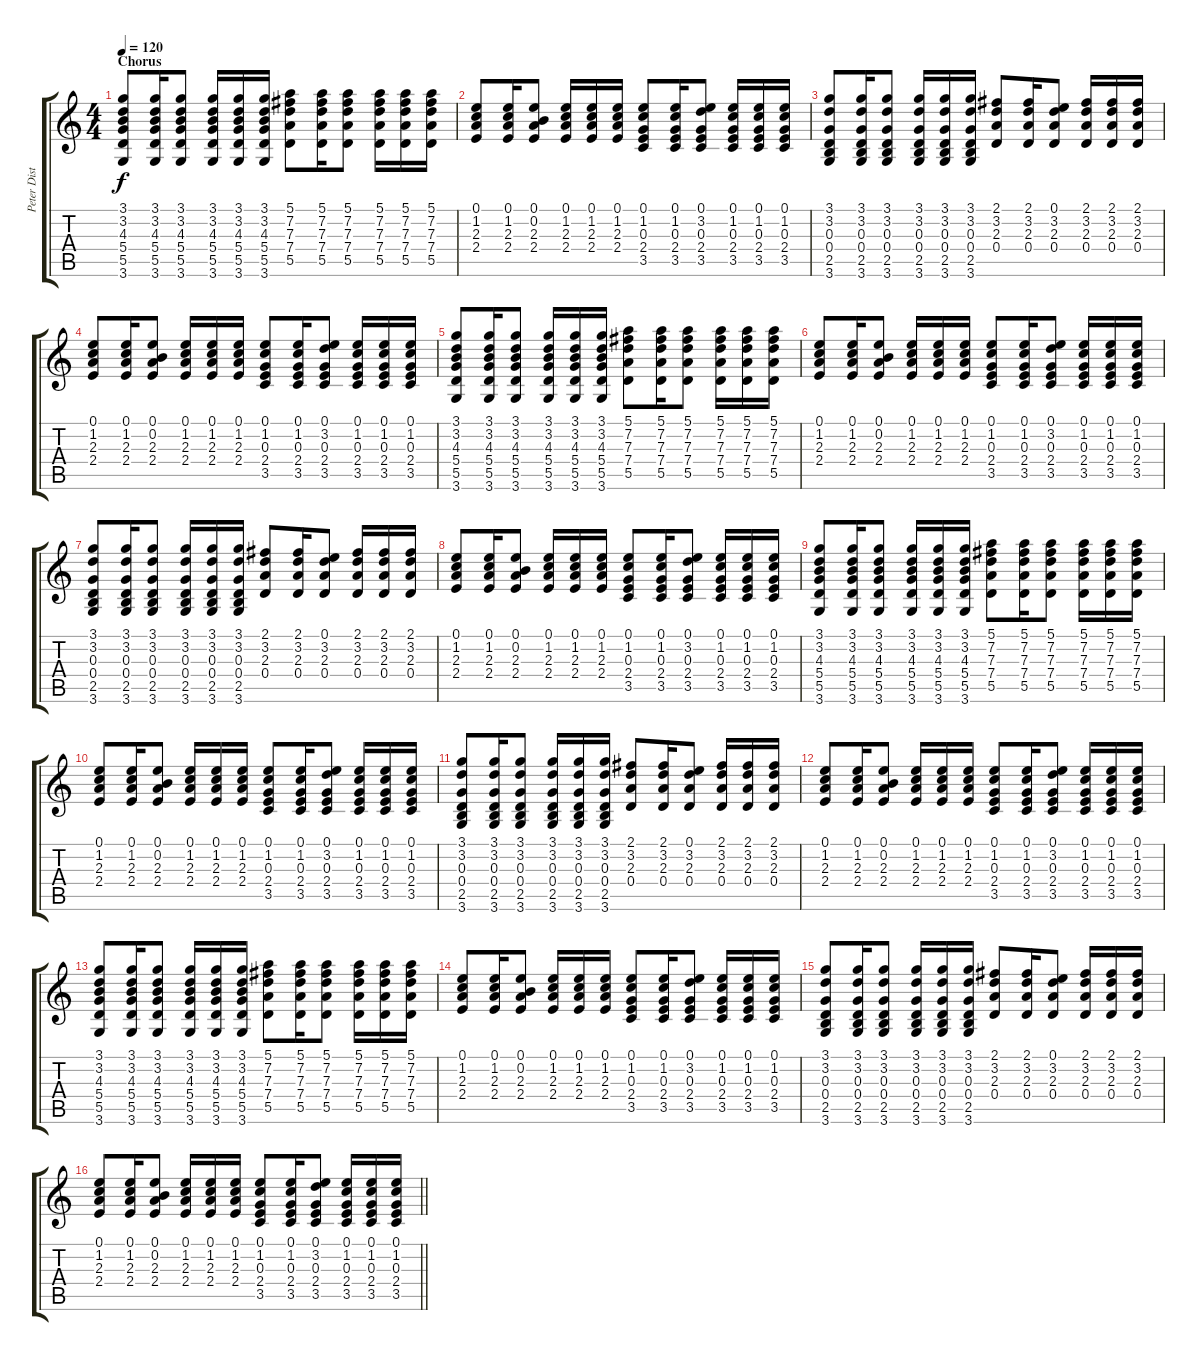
\track ("Peter Dist." "Peter Dist") {instrument overdrivenguitar}
\staff {score tabs}
\tuning (E4 B3 G3 D3 A2 E2) {hide}
\ts (4 4)
\section ("" "Chorus")
\tempo 120
\clef g2
\ks c
(3.1 3.2 4.3 5.4 5.5 3.6).8{dy f} (3.1 3.2 4.3 5.4 5.5 3.6).16 (3.1 3.2 4.3 5.4 5.5 3.6).8 (3.1 3.2 4.3 5.4 5.5 3.6).16 (3.1 3.2 4.3 5.4 5.5 3.6).16 (3.1 3.2 4.3 5.4 5.5 3.6).16 (5.1 7.2 7.3 7.4 5.5).8 (5.1 7.2 7.3 7.4 5.5).16 (5.1 7.2 7.3 7.4 5.5).8 (5.1 7.2 7.3 7.4 5.5).16 (5.1 7.2 7.3 7.4 5.5).16 (5.1 7.2 7.3 7.4 5.5).16 |
(0.1 1.2 2.3 2.4).8 (0.1 1.2 2.3 2.4).16 (0.1 0.2 2.3 2.4).8 (0.1 1.2 2.3 2.4).16 (0.1 1.2 2.3 2.4).16 (0.1 1.2 2.3 2.4).16 (0.1 1.2 0.3 2.4 3.5).8 (0.1 1.2 0.3 2.4 3.5).16 (0.1 3.2 0.3 2.4 3.5).8 (0.1 1.2 0.3 2.4 3.5).16 (0.1 1.2 0.3 2.4 3.5).16 (0.1 1.2 0.3 2.4 3.5).16 |
(3.1 3.2 0.3 0.4 2.5 3.6).8 (3.1 3.2 0.3 0.4 2.5 3.6).16 (3.1 3.2 0.3 0.4 2.5 3.6).8 (3.1 3.2 0.3 0.4 2.5 3.6).16 (3.1 3.2 0.3 0.4 2.5 3.6).16 (3.1 3.2 0.3 0.4 2.5 3.6).16 (2.1 3.2 2.3 0.4).8 (2.1 3.2 2.3 0.4).16 (0.1 3.2 2.3 0.4).8 (2.1 3.2 2.3 0.4).16 (2.1 3.2 2.3 0.4).16 (2.1 3.2 2.3 0.4).16 |
(0.1 1.2 2.3 2.4).8 (0.1 1.2 2.3 2.4).16 (0.1 0.2 2.3 2.4).8 (0.1 1.2 2.3 2.4).16 (0.1 1.2 2.3 2.4).16 (0.1 1.2 2.3 2.4).16 (0.1 1.2 0.3 2.4 3.5).8 (0.1 1.2 0.3 2.4 3.5).16 (0.1 3.2 0.3 2.4 3.5).8 (0.1 1.2 0.3 2.4 3.5).16 (0.1 1.2 0.3 2.4 3.5).16 (0.1 1.2 0.3 2.4 3.5).16 |
(3.1 3.2 4.3 5.4 5.5 3.6).8 (3.1 3.2 4.3 5.4 5.5 3.6).16 (3.1 3.2 4.3 5.4 5.5 3.6).8 (3.1 3.2 4.3 5.4 5.5 3.6).16 (3.1 3.2 4.3 5.4 5.5 3.6).16 (3.1 3.2 4.3 5.4 5.5 3.6).16 (5.1 7.2 7.3 7.4 5.5).8 (5.1 7.2 7.3 7.4 5.5).16 (5.1 7.2 7.3 7.4 5.5).8 (5.1 7.2 7.3 7.4 5.5).16 (5.1 7.2 7.3 7.4 5.5).16 (5.1 7.2 7.3 7.4 5.5).16 |
(0.1 1.2 2.3 2.4).8 (0.1 1.2 2.3 2.4).16 (0.1 0.2 2.3 2.4).8 (0.1 1.2 2.3 2.4).16 (0.1 1.2 2.3 2.4).16 (0.1 1.2 2.3 2.4).16 (0.1 1.2 0.3 2.4 3.5).8 (0.1 1.2 0.3 2.4 3.5).16 (0.1 3.2 0.3 2.4 3.5).8 (0.1 1.2 0.3 2.4 3.5).16 (0.1 1.2 0.3 2.4 3.5).16 (0.1 1.2 0.3 2.4 3.5).16 |
(3.1 3.2 0.3 0.4 2.5 3.6).8 (3.1 3.2 0.3 0.4 2.5 3.6).16 (3.1 3.2 0.3 0.4 2.5 3.6).8 (3.1 3.2 0.3 0.4 2.5 3.6).16 (3.1 3.2 0.3 0.4 2.5 3.6).16 (3.1 3.2 0.3 0.4 2.5 3.6).16 (2.1 3.2 2.3 0.4).8 (2.1 3.2 2.3 0.4).16 (0.1 3.2 2.3 0.4).8 (2.1 3.2 2.3 0.4).16 (2.1 3.2 2.3 0.4).16 (2.1 3.2 2.3 0.4).16 |
(0.1 1.2 2.3 2.4).8 (0.1 1.2 2.3 2.4).16 (0.1 0.2 2.3 2.4).8 (0.1 1.2 2.3 2.4).16 (0.1 1.2 2.3 2.4).16 (0.1 1.2 2.3 2.4).16 (0.1 1.2 0.3 2.4 3.5).8 (0.1 1.2 0.3 2.4 3.5).16 (0.1 3.2 0.3 2.4 3.5).8 (0.1 1.2 0.3 2.4 3.5).16 (0.1 1.2 0.3 2.4 3.5).16 (0.1 1.2 0.3 2.4 3.5).16 |
(3.1 3.2 4.3 5.4 5.5 3.6).8 (3.1 3.2 4.3 5.4 5.5 3.6).16 (3.1 3.2 4.3 5.4 5.5 3.6).8 (3.1 3.2 4.3 5.4 5.5 3.6).16 (3.1 3.2 4.3 5.4 5.5 3.6).16 (3.1 3.2 4.3 5.4 5.5 3.6).16 (5.1 7.2 7.3 7.4 5.5).8 (5.1 7.2 7.3 7.4 5.5).16 (5.1 7.2 7.3 7.4 5.5).8 (5.1 7.2 7.3 7.4 5.5).16 (5.1 7.2 7.3 7.4 5.5).16 (5.1 7.2 7.3 7.4 5.5).16 |
(0.1 1.2 2.3 2.4).8 (0.1 1.2 2.3 2.4).16 (0.1 0.2 2.3 2.4).8 (0.1 1.2 2.3 2.4).16 (0.1 1.2 2.3 2.4).16 (0.1 1.2 2.3 2.4).16 (0.1 1.2 0.3 2.4 3.5).8 (0.1 1.2 0.3 2.4 3.5).16 (0.1 3.2 0.3 2.4 3.5).8 (0.1 1.2 0.3 2.4 3.5).16 (0.1 1.2 0.3 2.4 3.5).16 (0.1 1.2 0.3 2.4 3.5).16 |
(3.1 3.2 0.3 0.4 2.5 3.6).8 (3.1 3.2 0.3 0.4 2.5 3.6).16 (3.1 3.2 0.3 0.4 2.5 3.6).8 (3.1 3.2 0.3 0.4 2.5 3.6).16 (3.1 3.2 0.3 0.4 2.5 3.6).16 (3.1 3.2 0.3 0.4 2.5 3.6).16 (2.1 3.2 2.3 0.4).8 (2.1 3.2 2.3 0.4).16 (0.1 3.2 2.3 0.4).8 (2.1 3.2 2.3 0.4).16 (2.1 3.2 2.3 0.4).16 (2.1 3.2 2.3 0.4).16 |
(0.1 1.2 2.3 2.4).8 (0.1 1.2 2.3 2.4).16 (0.1 0.2 2.3 2.4).8 (0.1 1.2 2.3 2.4).16 (0.1 1.2 2.3 2.4).16 (0.1 1.2 2.3 2.4).16 (0.1 1.2 0.3 2.4 3.5).8 (0.1 1.2 0.3 2.4 3.5).16 (0.1 3.2 0.3 2.4 3.5).8 (0.1 1.2 0.3 2.4 3.5).16 (0.1 1.2 0.3 2.4 3.5).16 (0.1 1.2 0.3 2.4 3.5).16 |
(3.1 3.2 4.3 5.4 5.5 3.6).8 (3.1 3.2 4.3 5.4 5.5 3.6).16 (3.1 3.2 4.3 5.4 5.5 3.6).8 (3.1 3.2 4.3 5.4 5.5 3.6).16 (3.1 3.2 4.3 5.4 5.5 3.6).16 (3.1 3.2 4.3 5.4 5.5 3.6).16 (5.1 7.2 7.3 7.4 5.5).8 (5.1 7.2 7.3 7.4 5.5).16 (5.1 7.2 7.3 7.4 5.5).8 (5.1 7.2 7.3 7.4 5.5).16 (5.1 7.2 7.3 7.4 5.5).16 (5.1 7.2 7.3 7.4 5.5).16 |
(0.1 1.2 2.3 2.4).8 (0.1 1.2 2.3 2.4).16 (0.1 0.2 2.3 2.4).8 (0.1 1.2 2.3 2.4).16 (0.1 1.2 2.3 2.4).16 (0.1 1.2 2.3 2.4).16 (0.1 1.2 0.3 2.4 3.5).8 (0.1 1.2 0.3 2.4 3.5).16 (0.1 3.2 0.3 2.4 3.5).8 (0.1 1.2 0.3 2.4 3.5).16 (0.1 1.2 0.3 2.4 3.5).16 (0.1 1.2 0.3 2.4 3.5).16 |
(3.1 3.2 0.3 0.4 2.5 3.6).8 (3.1 3.2 0.3 0.4 2.5 3.6).16 (3.1 3.2 0.3 0.4 2.5 3.6).8 (3.1 3.2 0.3 0.4 2.5 3.6).16 (3.1 3.2 0.3 0.4 2.5 3.6).16 (3.1 3.2 0.3 0.4 2.5 3.6).16 (2.1 3.2 2.3 0.4).8 (2.1 3.2 2.3 0.4).16 (0.1 3.2 2.3 0.4).8 (2.1 3.2 2.3 0.4).16 (2.1 3.2 2.3 0.4).16 (2.1 3.2 2.3 0.4).16 |
\barLineRight lightlight
(0.1 1.2 2.3 2.4).8 (0.1 1.2 2.3 2.4).16 (0.1 0.2 2.3 2.4).8 (0.1 1.2 2.3 2.4).16 (0.1 1.2 2.3 2.4).16 (0.1 1.2 2.3 2.4).16 (0.1 1.2 0.3 2.4 3.5).8 (0.1 1.2 0.3 2.4 3.5).16 (0.1 3.2 0.3 2.4 3.5).8 (0.1 1.2 0.3 2.4 3.5).16 (0.1 1.2 0.3 2.4 3.5).16 (0.1 1.2 0.3 2.4 3.5).16
